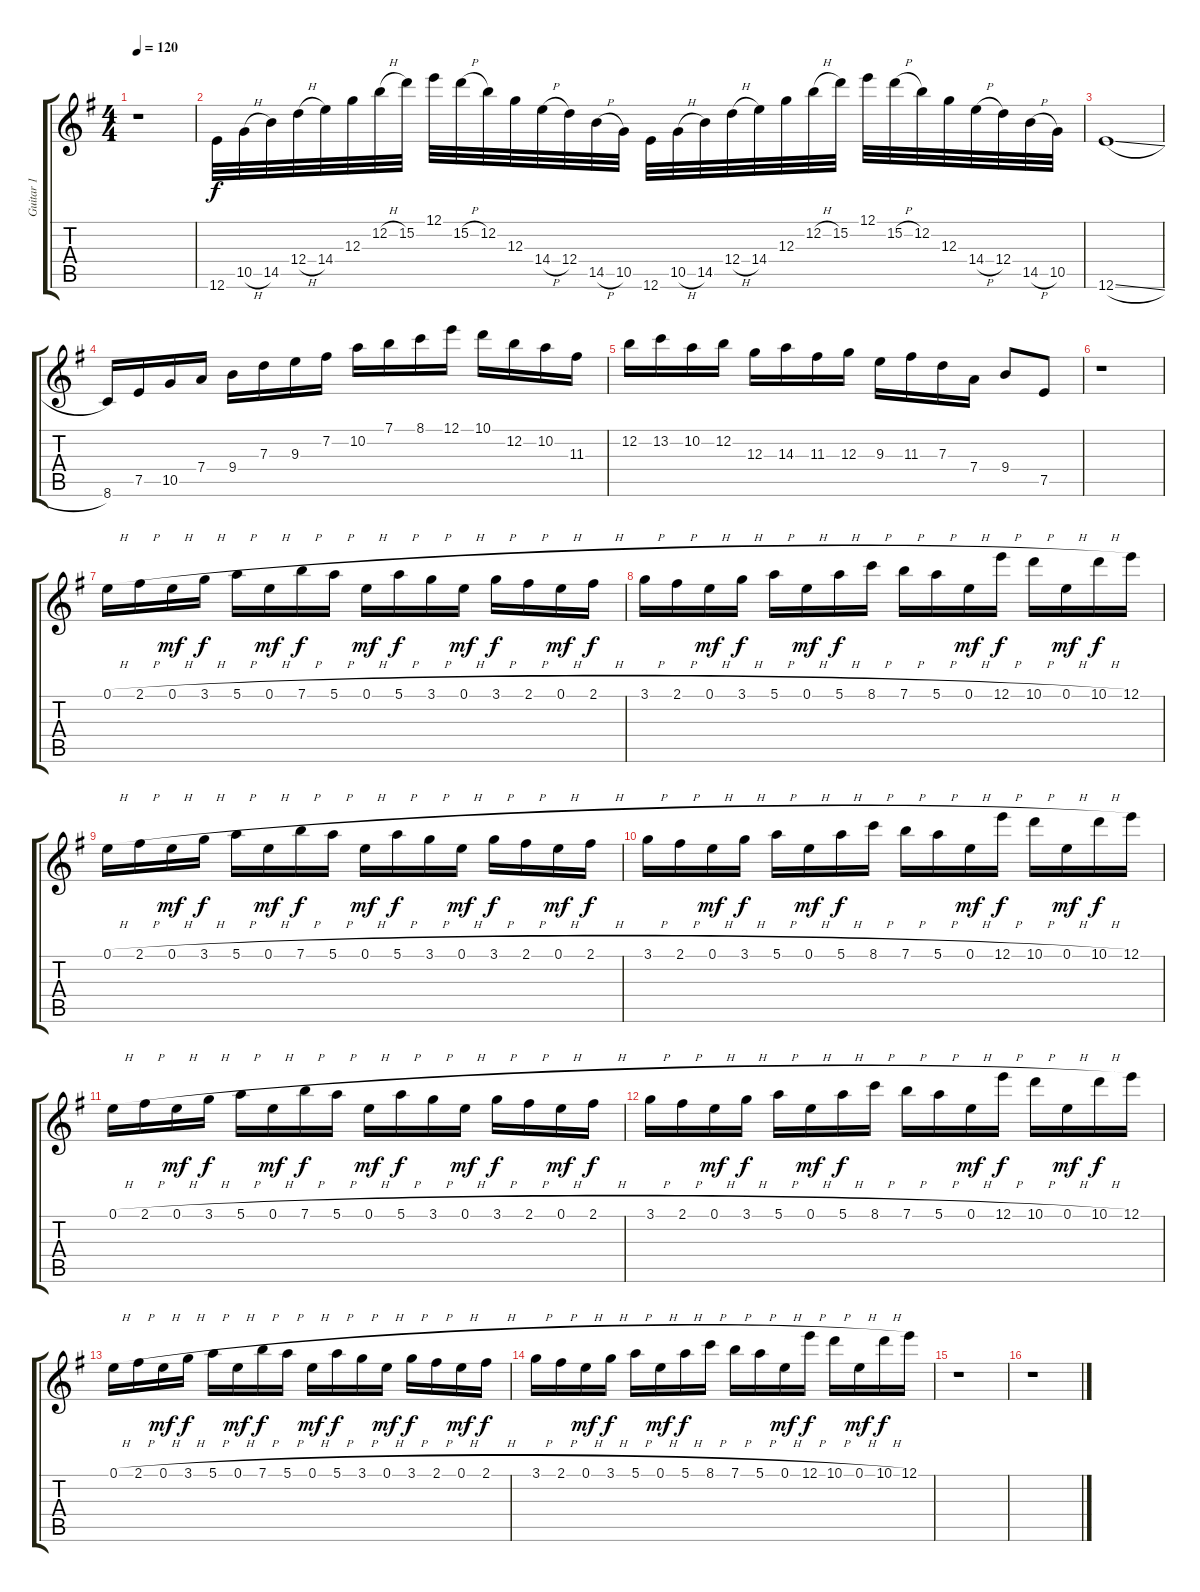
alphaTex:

\track ("Guitar 1" "Guitar 1") {instrument distortionguitar}
\staff {score tabs}
\tuning (E4 B3 G3 D3 A2 E2) {hide}
\ts (4 4)
\tempo 120
\clef g2
\ks eminor
r.1{dy f} |
12.6.32{volume 13 balance 8 instrument distortionguitar} 10.5{h}.32 14.5.32 12.4{h}.32 14.4.32 12.3.32 12.2{h}.32 15.2.32 12.1.32 15.2{h}.32 12.2.32 12.3.32 14.4{h}.32 12.4.32 14.5{h}.32 10.5.32 12.6.32 10.5{h}.32 14.5.32 12.4{h}.32 14.4.32 12.3.32 12.2{h}.32 15.2.32 12.1.32 15.2{h}.32 12.2.32 12.3.32 14.4{h}.32 12.4.32 14.5{h}.32 10.5.32 |
12.6{sl}.1 |
8.6.16 7.5.16 10.5.16 7.4.16 9.4.16 7.3.16 9.3.16 7.2.16 10.2.16 7.1.16 8.1.16 12.1.16 10.1.16 12.2.16 10.2.16 11.3.16 |
12.2.16 13.2.16 10.2.16 12.2.16 12.3.16 14.3.16 11.3.16 12.3.16 9.3.16 11.3.16 7.3.16 7.4.16 9.4.8 7.5.8 |
r.1 |
0.1{h}.16 2.1{h}.16 0.1{h}.16{dy mf} 3.1{h}.16{dy f} 5.1{h}.16 0.1{h}.16{dy mf} 7.1{h}.16{dy f} 5.1{h}.16 0.1{h}.16{dy mf} 5.1{h}.16{dy f} 3.1{h}.16 0.1{h}.16{dy mf} 3.1{h}.16{dy f} 2.1{h}.16 0.1{h}.16{dy mf} 2.1{h}.16{dy f} |
3.1{h}.16 2.1{h}.16 0.1{h}.16{dy mf} 3.1{h}.16{dy f} 5.1{h}.16 0.1{h}.16{dy mf} 5.1{h}.16{dy f} 8.1{h}.16 7.1{h}.16 5.1{h}.16 0.1{h}.16{dy mf} 12.1{h}.16{dy f} 10.1{h}.16 0.1{h}.16{dy mf} 10.1{h}.16{dy f} 12.1.16 |
0.1{h}.16 2.1{h}.16 0.1{h}.16{dy mf} 3.1{h}.16{dy f} 5.1{h}.16 0.1{h}.16{dy mf} 7.1{h}.16{dy f} 5.1{h}.16 0.1{h}.16{dy mf} 5.1{h}.16{dy f} 3.1{h}.16 0.1{h}.16{dy mf} 3.1{h}.16{dy f} 2.1{h}.16 0.1{h}.16{dy mf} 2.1{h}.16{dy f} |
3.1{h}.16 2.1{h}.16 0.1{h}.16{dy mf} 3.1{h}.16{dy f} 5.1{h}.16 0.1{h}.16{dy mf} 5.1{h}.16{dy f} 8.1{h}.16 7.1{h}.16 5.1{h}.16 0.1{h}.16{dy mf} 12.1{h}.16{dy f} 10.1{h}.16 0.1{h}.16{dy mf} 10.1{h}.16{dy f} 12.1.16 |
0.1{h}.16 2.1{h}.16 0.1{h}.16{dy mf} 3.1{h}.16{dy f} 5.1{h}.16 0.1{h}.16{dy mf} 7.1{h}.16{dy f} 5.1{h}.16 0.1{h}.16{dy mf} 5.1{h}.16{dy f} 3.1{h}.16 0.1{h}.16{dy mf} 3.1{h}.16{dy f} 2.1{h}.16 0.1{h}.16{dy mf} 2.1{h}.16{dy f} |
3.1{h}.16 2.1{h}.16 0.1{h}.16{dy mf} 3.1{h}.16{dy f} 5.1{h}.16 0.1{h}.16{dy mf} 5.1{h}.16{dy f} 8.1{h}.16 7.1{h}.16 5.1{h}.16 0.1{h}.16{dy mf} 12.1{h}.16{dy f} 10.1{h}.16 0.1{h}.16{dy mf} 10.1{h}.16{dy f} 12.1.16 |
0.1{h}.16 2.1{h}.16 0.1{h}.16{dy mf} 3.1{h}.16{dy f} 5.1{h}.16 0.1{h}.16{dy mf} 7.1{h}.16{dy f} 5.1{h}.16 0.1{h}.16{dy mf} 5.1{h}.16{dy f} 3.1{h}.16 0.1{h}.16{dy mf} 3.1{h}.16{dy f} 2.1{h}.16 0.1{h}.16{dy mf} 2.1{h}.16{dy f} |
3.1{h}.16 2.1{h}.16 0.1{h}.16{dy mf} 3.1{h}.16{dy f} 5.1{h}.16 0.1{h}.16{dy mf} 5.1{h}.16{dy f} 8.1{h}.16 7.1{h}.16 5.1{h}.16 0.1{h}.16{dy mf} 12.1{h}.16{dy f} 10.1{h}.16 0.1{h}.16{dy mf} 10.1{h}.16{dy f} 12.1.16 |
r.1 |
r.1
